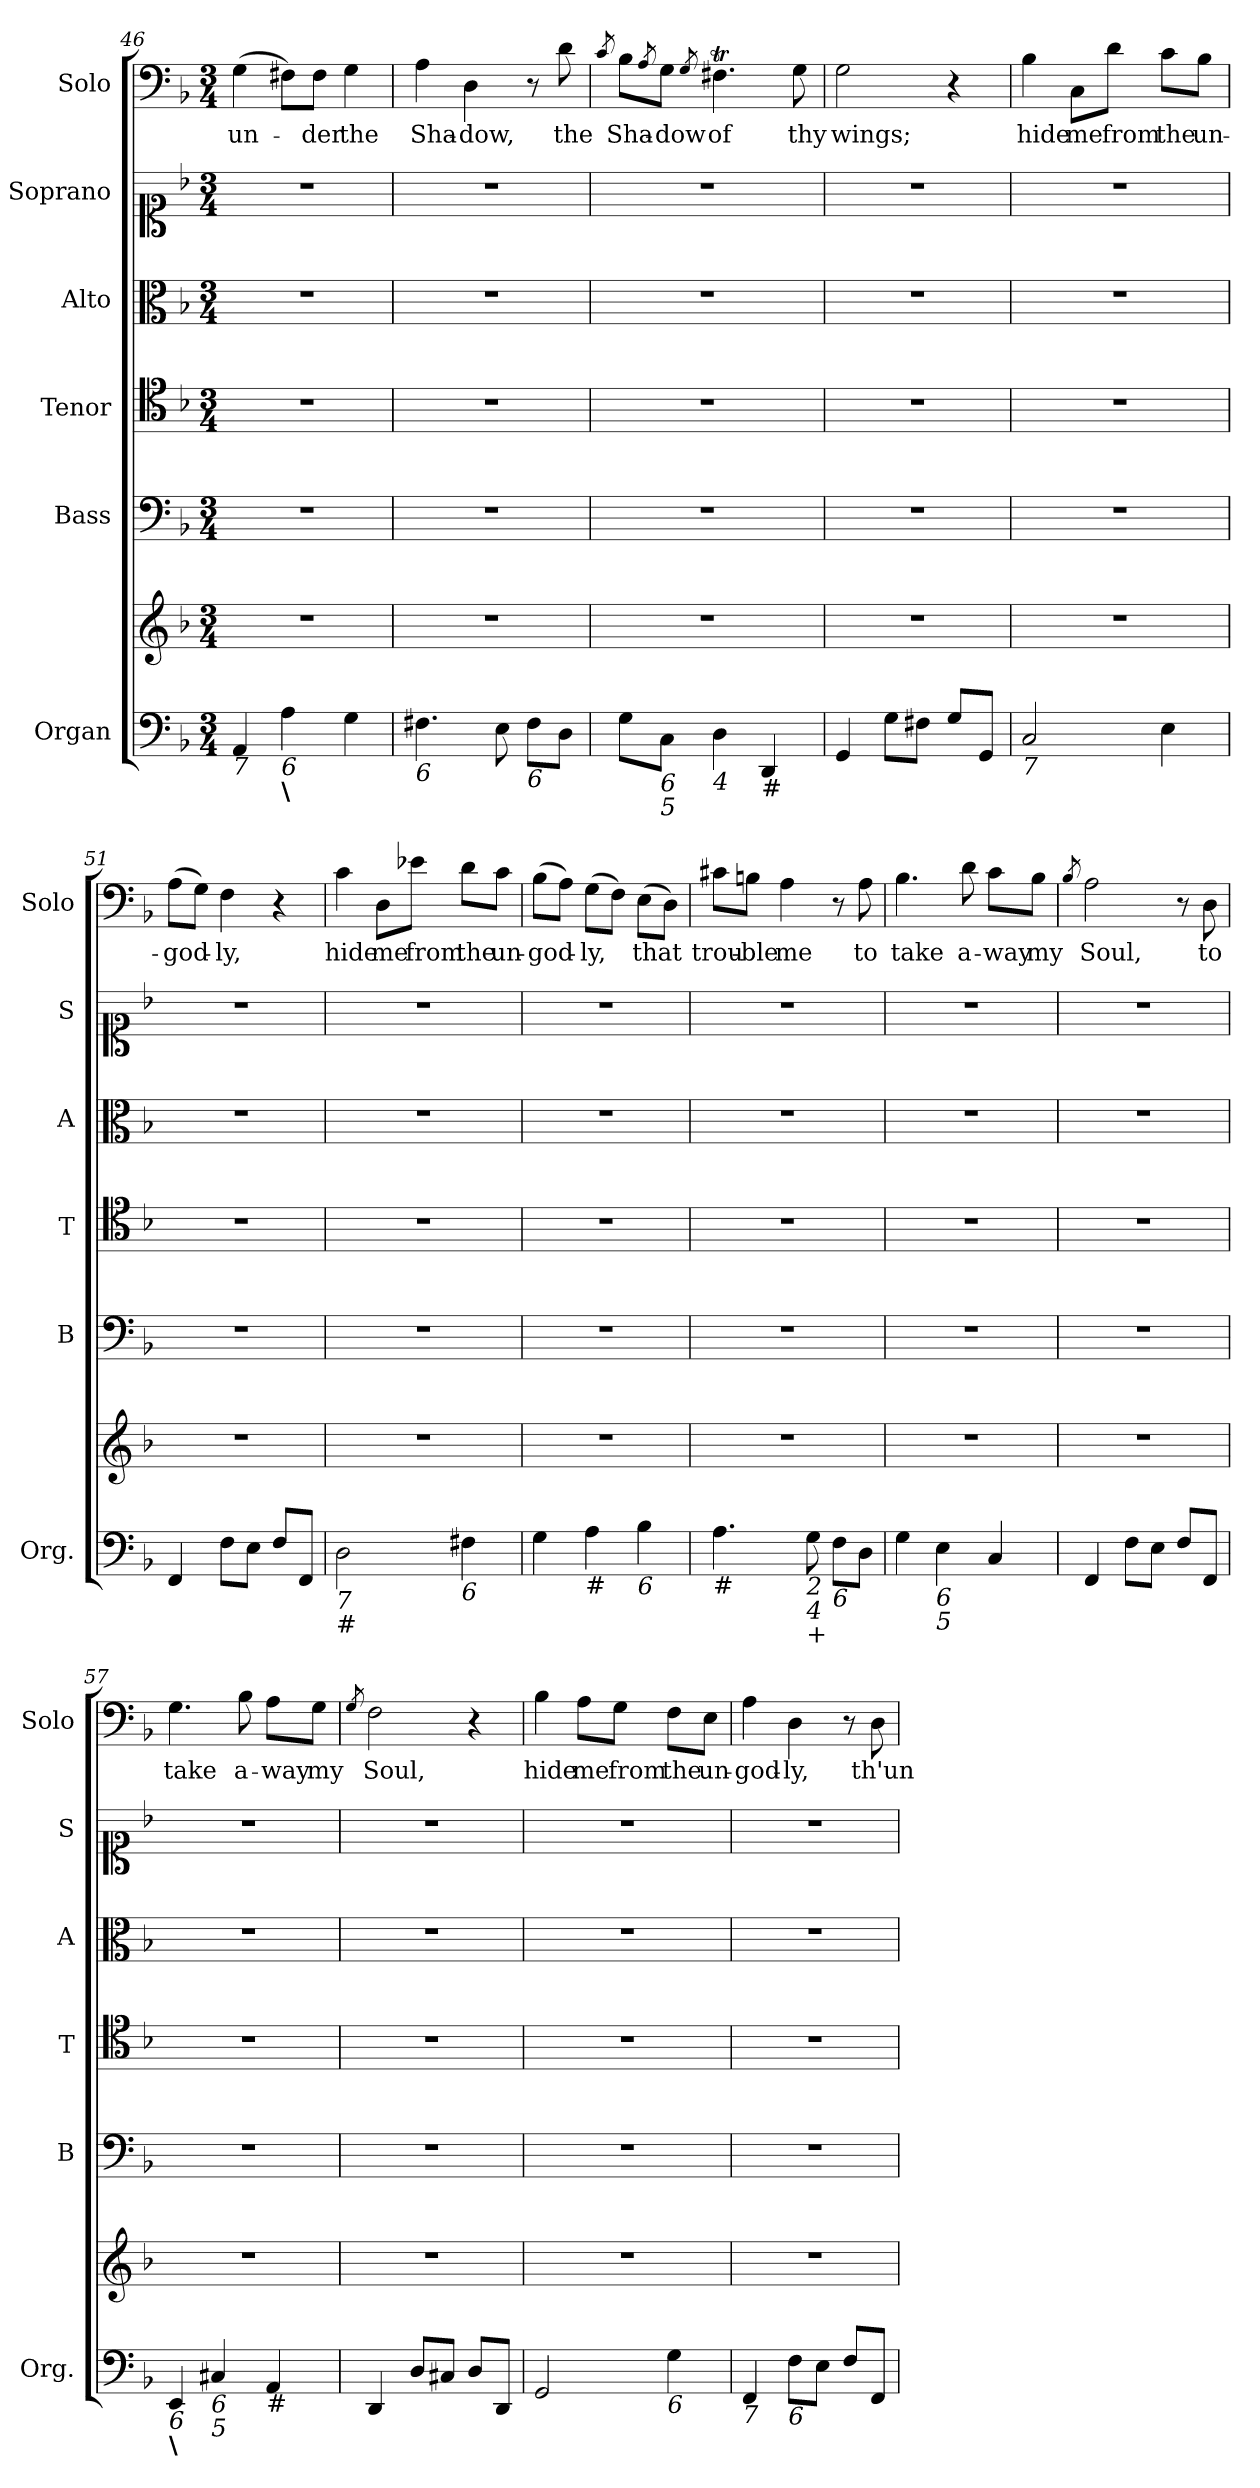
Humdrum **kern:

**kern	**kern	**kern	**kern	**kern	**kern	**kern	**text
*part6	*part6	*part5	*part4	*part3	*part2	*part1	*part1
*staff7	*staff6	*staff5	*staff4	*staff3	*staff2	*staff1	*staff1
*I"Organ	*	*I"Bass	*I"Tenor	*I"Alto	*I"Soprano	*I"Solo	*
*I'Org.	*	*I'B	*I'T	*I'A	*I'S	*I'Solo	*
*clefF4	*clefG2	*clefF4	*clefC4	*clefC3	*clefC1	*clefF4	*
*k[b-]	*k[b-]	*k[b-]	*k[b-]	*k[b-]	*k[b-]	*k[b-]	*
*F:	*F:	*F:	*F:	*F:	*F:	*F:	*
*M3/4	*M3/4	*M3/4	*M3/4	*M3/4	*M3/4	*M3/4	*
=46	=46	=46	=46	=46	=46	=46	=46
!LO:TX:b:i:t=7	!	!	!	!	!	!	!
!	!	!	!	!	!	!	!LO:LY:b
4AA/	2.r	2.r	2.r	2.r	2.r	(>4G\	un-
!LO:TX:b:i:t=6	!	!	!	!	!	!	!
!LO:TX:b:B:t=\	!	!	!	!	!	!	!
4A\	.	.	.	.	.	8F#X\L)	.
!	!	!	!	!	!	!	!LO:LY:b
.	.	.	.	.	.	8F#\J	-der
!	!	!	!	!	!	!	!LO:LY:b
4G\	.	.	.	.	.	4G\	the
=47	=47	=47	=47	=47	=47	=47	=47
!LO:TX:b:i:t=6	!	!	!	!	!	!	!
!	!	!	!	!	!	!	!LO:LY:b
4.F#X\	2.r	2.r	2.r	2.r	2.r	4A\	Sha-
!	!	!	!	!	!	!	!LO:LY:b
.	.	.	.	.	.	4D\	-dow,
8E\	.	.	.	.	.	.	.
!LO:TX:b:i:t=6	!	!	!	!	!	!	!
8F#\L	.	.	.	.	.	8r	.
!	!	!	!	!	!	!	!LO:LY:b
8D\J	.	.	.	.	.	8d\	the
=48	=48	=48	=48	=48	=48	=48	=48
.	.	.	.	.	.	8qc/	.
!	!	!	!	!	!	!	!LO:LY:b
8G\L	2.r	2.r	2.r	2.r	2.r	8B-\L	Sha-
.	.	.	.	.	.	8qA/	.
!LO:TX:b:i:t=6	!	!	!	!	!	!	!
!LO:TX:b:i:t=5	!	!	!	!	!	!	!
!	!	!	!	!	!	!	!LO:LY:b
8C\J	.	.	.	.	.	8G\J	-dow
.	.	.	.	.	.	8qG/	.
!LO:TX:b:i:t=4	!	!	!	!	!	!	!
!	!	!	!	!	!	!	!LO:LY:b
4D\	.	.	.	.	.	4.F#Xt\	of
!LO:TX:b:t=#	!	!	!	!	!	!	!
4DD/	.	.	.	.	.	.	.
!	!	!	!	!	!	!	!LO:LY:b
.	.	.	.	.	.	8G\	thy
=49	=49	=49	=49	=49	=49	=49	=49
!	!	!	!	!	!	!	!LO:LY:b
4GG/	2.r	2.r	2.r	2.r	2.r	2G\	wings;
8G\L	.	.	.	.	.	.	.
8F#X\J	.	.	.	.	.	.	.
8G/L	.	.	.	.	.	4r	.
8GG/J	.	.	.	.	.	.	.
!!LO:PB:g=z
=50	=50	=50	=50	=50	=50	=50	=50
!LO:TX:b:i:t=7	!	!	!	!	!	!	!
!	!	!	!	!	!	!	!LO:LY:b
2C/	2.r	2.r	2.r	2.r	2.r	4B-\	hide
!	!	!	!	!	!	!	!LO:LY:b
.	.	.	.	.	.	8C\L	me
!	!	!	!	!	!	!	!LO:LY:b
.	.	.	.	.	.	8d\J	from
!	!	!	!	!	!	!	!LO:LY:b
4E\	.	.	.	.	.	8c\L	the
!	!	!	!	!	!	!	!LO:LY:b
.	.	.	.	.	.	8B-\J	un-
=51	=51	=51	=51	=51	=51	=51	=51
!	!	!	!	!	!	!	!LO:LY:b
4FF/	2.r	2.r	2.r	2.r	2.r	(>8A\L	-god-
.	.	.	.	.	.	8G\J)	.
!	!	!	!	!	!	!	!LO:LY:b
8F\L	.	.	.	.	.	4F\	-ly,
8E\J	.	.	.	.	.	.	.
8F/L	.	.	.	.	.	4r	.
8FF/J	.	.	.	.	.	.	.
=52	=52	=52	=52	=52	=52	=52	=52
!LO:TX:b:i:t=7	!	!	!	!	!	!	!
!LO:TX:b:t=#	!	!	!	!	!	!	!
!	!	!	!	!	!	!	!LO:LY:b
2D\	2.r	2.r	2.r	2.r	2.r	4c\	hide
!	!	!	!	!	!	!	!LO:LY:b
.	.	.	.	.	.	8D\L	me
!	!	!	!	!	!	!	!LO:LY:b
.	.	.	.	.	.	8e-X\J	from
!LO:TX:b:i:t=6	!	!	!	!	!	!	!
!	!	!	!	!	!	!	!LO:LY:b
4F#X\	.	.	.	.	.	8d\L	the
!	!	!	!	!	!	!	!LO:LY:b
.	.	.	.	.	.	8c\J	un-
=53	=53	=53	=53	=53	=53	=53	=53
!	!	!	!	!	!	!	!LO:LY:b
4G\	2.r	2.r	2.r	2.r	2.r	(>8B-\L	-god-
.	.	.	.	.	.	8A\J)	.
!LO:TX:b:t=#	!	!	!	!	!	!	!
!	!	!	!	!	!	!	!LO:LY:b
4A\	.	.	.	.	.	(>8G\L	-ly,
.	.	.	.	.	.	8F\J)	.
!LO:TX:b:i:t=6	!	!	!	!	!	!	!
!	!	!	!	!	!	!	!LO:LY:b
4B-\	.	.	.	.	.	(>8E\L	that
.	.	.	.	.	.	8D\J)	.
=54	=54	=54	=54	=54	=54	=54	=54
!LO:TX:b:t=#	!	!	!	!	!	!	!
!	!	!	!	!	!	!	!LO:LY:b
4.A\	2.r	2.r	2.r	2.r	2.r	8c#X\L	trou-
!	!	!	!	!	!	!	!LO:LY:b
.	.	.	.	.	.	8Bn\J	-ble
!	!	!	!	!	!	!	!LO:LY:b
.	.	.	.	.	.	4A\	me
!LO:TX:b:i:t=2	!	!	!	!	!	!	!
!LO:TX:b:i:t=4	!	!	!	!	!	!	!
!LO:TX:b:t=+	!	!	!	!	!	!	!
8G\	.	.	.	.	.	.	.
!LO:TX:b:i:t=6	!	!	!	!	!	!	!
8F\L	.	.	.	.	.	8r	.
!	!	!	!	!	!	!	!LO:LY:b
8D\J	.	.	.	.	.	8A\	to
=55	=55	=55	=55	=55	=55	=55	=55
!	!	!	!	!	!	!	!LO:LY:b
4G\	2.r	2.r	2.r	2.r	2.r	4.B-\	take
!LO:TX:b:i:t=6	!	!	!	!	!	!	!
!LO:TX:b:i:t=5	!	!	!	!	!	!	!
4E\	.	.	.	.	.	.	.
!	!	!	!	!	!	!	!LO:LY:b
.	.	.	.	.	.	8d\	a-
!	!	!	!	!	!	!	!LO:LY:b
4C/	.	.	.	.	.	8c\L	-way
!	!	!	!	!	!	!	!LO:LY:b
.	.	.	.	.	.	8B-\J	my
!!LO:LB:g=z
=56	=56	=56	=56	=56	=56	=56	=56
.	.	.	.	.	.	8qB-/	.
!	!	!	!	!	!	!	!LO:LY:b
4FF/	2.r	2.r	2.r	2.r	2.r	2A\	Soul,
8F\L	.	.	.	.	.	.	.
8E\J	.	.	.	.	.	.	.
8F/L	.	.	.	.	.	8r	.
!	!	!	!	!	!	!	!LO:LY:b
8FF/J	.	.	.	.	.	8D\	to
=57	=57	=57	=57	=57	=57	=57	=57
!LO:TX:b:i:t=6	!	!	!	!	!	!	!
!LO:TX:b:B:t=\	!	!	!	!	!	!	!
!	!	!	!	!	!	!	!LO:LY:b
4EE/	2.r	2.r	2.r	2.r	2.r	4.G\	take
!LO:TX:b:i:t=6	!	!	!	!	!	!	!
!LO:TX:b:i:t=5	!	!	!	!	!	!	!
4C#X/	.	.	.	.	.	.	.
!	!	!	!	!	!	!	!LO:LY:b
.	.	.	.	.	.	8B-\	a-
!LO:TX:b:t=#	!	!	!	!	!	!	!
!	!	!	!	!	!	!	!LO:LY:b
4AA/	.	.	.	.	.	8A\L	-way
!	!	!	!	!	!	!	!LO:LY:b
.	.	.	.	.	.	8G\J	my
=58	=58	=58	=58	=58	=58	=58	=58
.	.	.	.	.	.	8qG/	.
!	!	!	!	!	!	!	!LO:LY:b
4DD/	2.r	2.r	2.r	2.r	2.r	2F\	Soul,
8D/L	.	.	.	.	.	.	.
8C#X/J	.	.	.	.	.	.	.
8D/L	.	.	.	.	.	4r	.
8DD/J	.	.	.	.	.	.	.
=59	=59	=59	=59	=59	=59	=59	=59
!	!	!	!	!	!	!	!LO:LY:b
2GG/	2.r	2.r	2.r	2.r	2.r	4B-\	hide
!	!	!	!	!	!	!	!LO:LY:b
.	.	.	.	.	.	8A\L	me
!	!	!	!	!	!	!	!LO:LY:b
.	.	.	.	.	.	8G\J	from
!LO:TX:b:i:t=6	!	!	!	!	!	!	!
!	!	!	!	!	!	!	!LO:LY:b
4G\	.	.	.	.	.	8F\L	the
!	!	!	!	!	!	!	!LO:LY:b
.	.	.	.	.	.	8E\J	un-
=60	=60	=60	=60	=60	=60	=60	=60
!LO:TX:b:i:t=7	!	!	!	!	!	!	!
!	!	!	!	!	!	!	!LO:LY:b
4FF/	2.r	2.r	2.r	2.r	2.r	4A\	-god-
!LO:TX:b:i:t=6	!	!	!	!	!	!	!
!	!	!	!	!	!	!	!LO:LY:b
8F\L	.	.	.	.	.	4D\	-ly,
8E\J	.	.	.	.	.	.	.
8F/L	.	.	.	.	.	8r	.
!	!	!	!	!	!	!	!LO:LY:b
8FF/J	.	.	.	.	.	8D\	th'un-
=	=	=	=	=	=	=	=
*-	*-	*-	*-	*-	*-	*-	*-
